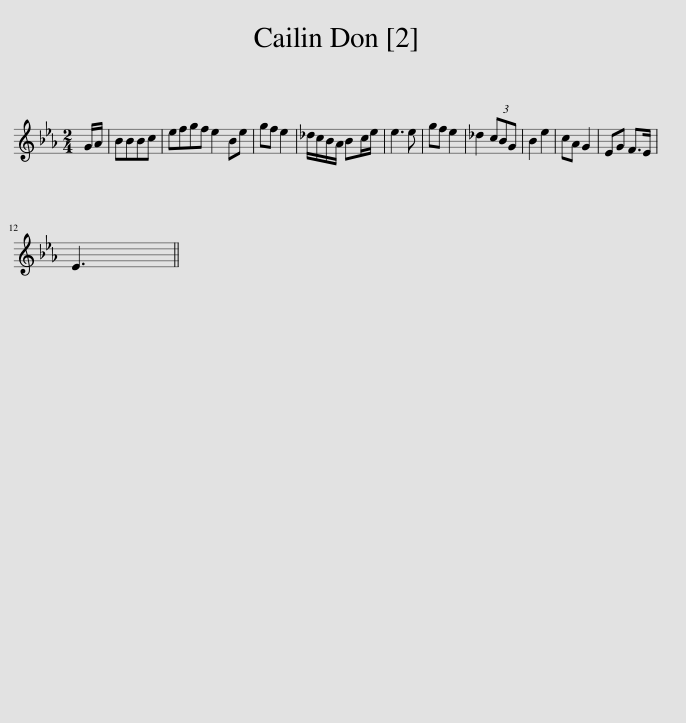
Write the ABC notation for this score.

X:1
L:1/8
M:2/4
I:linebreak $
K:Eb
V:1 treble
V:1
 G/A/ | BBBc | efgf e2 Be | gf e2 | _d/c/B/A/ Bc/e/ | %5
 e3 e | gf e2 | _d2 (3cBG | B2 e2 | cA G2 | %10
 EG F>E |$ E3 || %12
